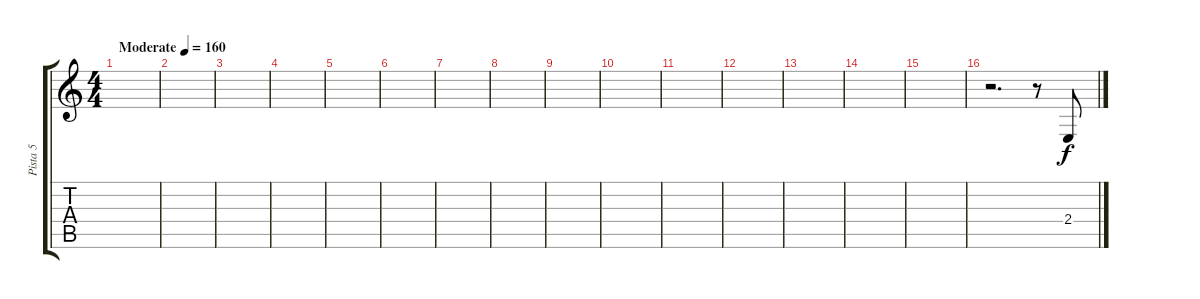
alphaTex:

\track ("Pista 5" "Pista 5") {instrument acousticgrandpiano}
\staff {score tabs}
\tuning (E4 B3 G3 D3 A2 E2) {hide}
\ts (4 4)
\tempo (160 "Moderate")
\clef g2
\ks c
|
|
|
|
|
|
|
|
|
|
|
|
|
|
|
r.2{d} r.8 2.4.8
